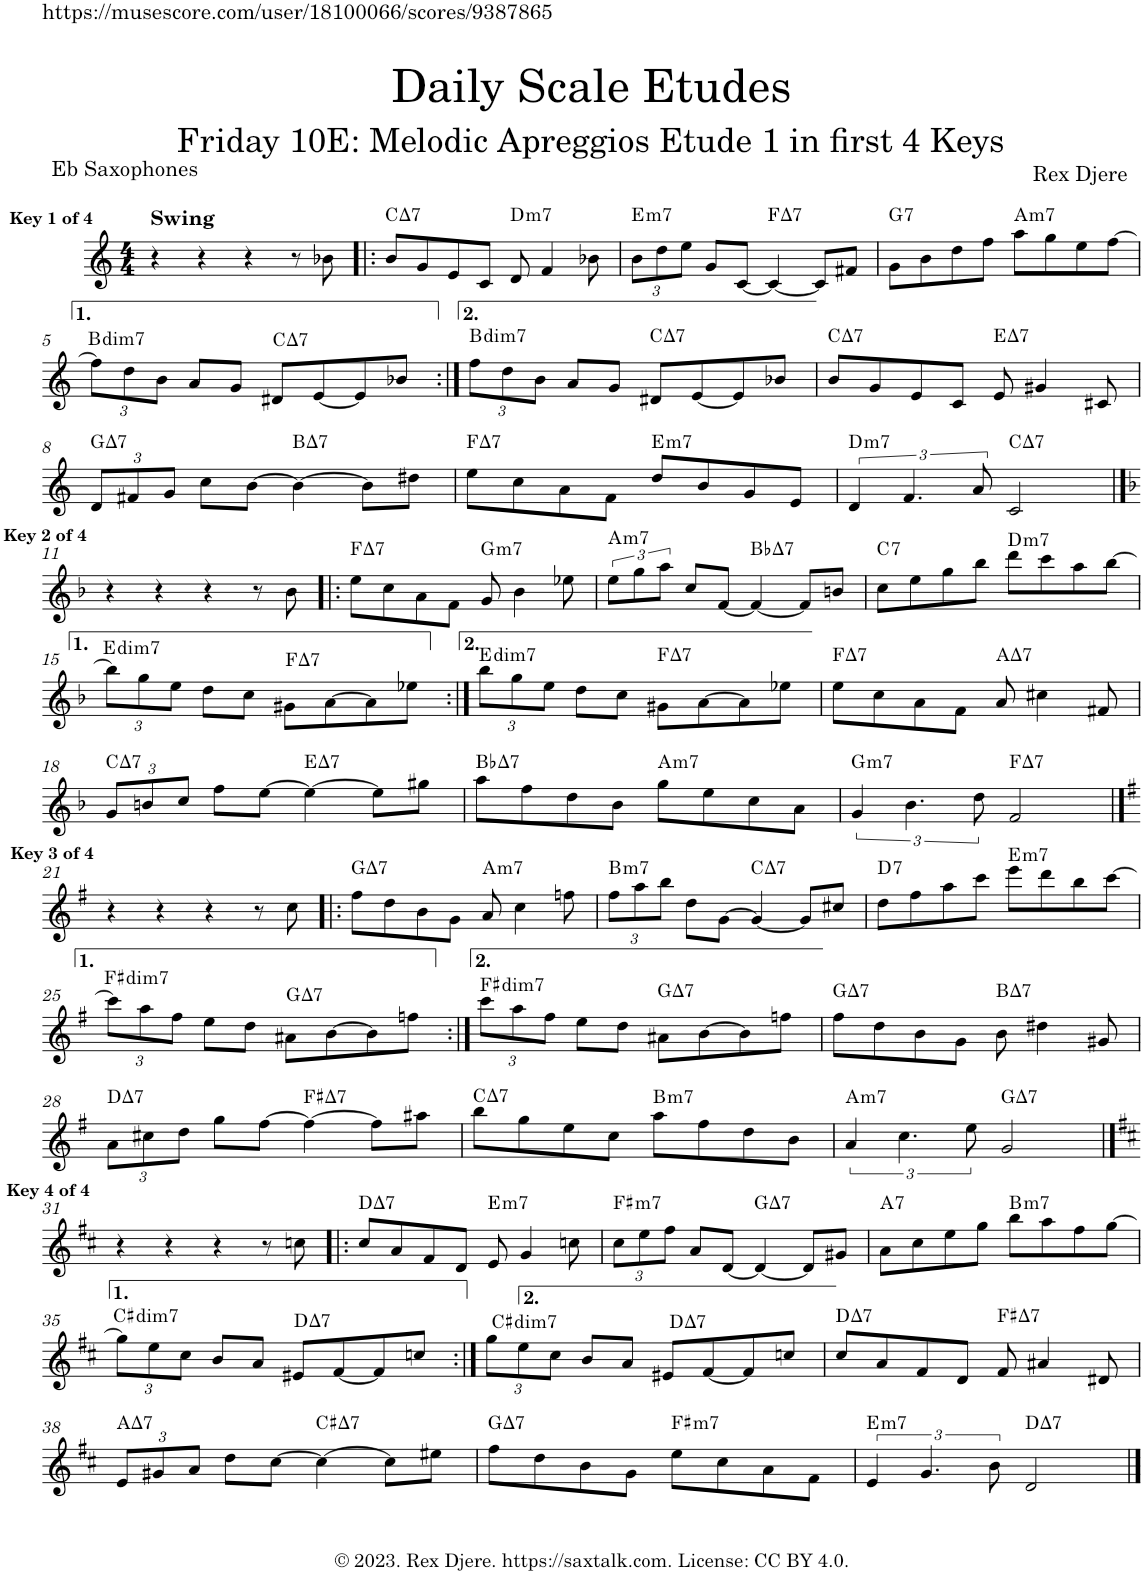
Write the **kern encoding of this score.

**kern	**harte
*part1	*part1
*staff1	*
*I"Alto Saxophone	*
*I'A. Sax.	*
*clefG2	*
*Trd5c9	*
*k[]	*
*M4/4	*
=1	=1
!LO:TX:a:B:t=Swing	!
!LO:TX:a:B:t=Key 1 of 4	!
4r	.
4r	.
4r	.
8r	.
8b-X\	.
=2!|:	=2!|:
!	!LO:H:kt=7
8b/L	C:maj7
8g/	.
8e/	.
8c/J	.
!	!LO:H:kt=m7
8d/	D:min7
4f/	.
8b-X\	.
=3	=3
*Xbrackettup	*
!	!LO:H:kt=m7
12b\L	E:min7
12dd\	.
12ee\J	.
8g/L	.
[8c/J	.
!	!LO:H:kt=7
4c/_	F:maj7
8c/L]	.
8f#X/J	.
=4	=4
!	!LO:H:kt=7
8g\L	G:7
8b\	.
8dd\	.
8ff\J	.
!	!LO:H:kt=m7
8aa\L	A:min7
8gg\	.
8ee\	.
[8ff\J	.
!!LO:LB:g=z
=5	=5
!	!LO:H:kt=dim7
12ff\L]	B:dim7
12dd\	.
12b\J	.
8a/L	.
8g/J	.
!	!LO:H:kt=7
8d#X/L	C:maj7
[8e/	.
8e/]	.
8b-X/J	.
=6:|!	=6:|!
!	!LO:H:kt=dim7
12ff\L	B:dim7
12dd\	.
12b\J	.
8a/L	.
8g/J	.
!	!LO:H:kt=7
8d#X/L	C:maj7
[8e/	.
8e/]	.
8b-X/J	.
=7	=7
!	!LO:H:kt=7
8b/L	C:maj7
8g/	.
8e/	.
8c/J	.
!	!LO:H:kt=7
8e/	E:maj7
4g#X/	.
8c#X/	.
!!LO:LB:g=z
=8	=8
!	!LO:H:kt=7
12d/L	G:maj7
12f#X/	.
12g/J	.
8cc\L	.
[8b\J	.
!	!LO:H:kt=7
4b\_	B:maj7
8b\L]	.
8dd#X\J	.
=9	=9
!	!LO:H:kt=7
8ee\L	F:maj7
8cc\	.
8a\	.
8f\J	.
!	!LO:H:kt=m7
8dd/L	E:min7
8b/	.
8g/	.
8e/J	.
=10	=10
*brackettup	*
!	!LO:H:kt=m7
6d/	D:min7
6.f/	.
12a/	.
!	!LO:H:kt=7
2c/	C:maj7
!!LO:LB:g=z
==11	==11
*k[b-]	*
!LO:TX:a:B:t=Key 2 of 4	!
4r	.
4r	.
4r	.
8r	.
8b-\	.
=12!|:	=12!|:
!	!LO:H:kt=7
8ee\L	F:maj7
8cc\	.
8a\	.
8f\J	.
!	!LO:H:kt=m7
8g/	G:min7
4b-\	.
8ee-X\	.
=13	=13
!	!LO:H:kt=m7
12ee\L	A:min7
12gg\	.
12aa\J	.
8cc/L	.
[8f/J	.
!	!LO:H:kt=7
4f/_	Bb:maj7
8f/L]	.
8bn/J	.
=14	=14
!	!LO:H:kt=7
8cc\L	C:7
8ee\	.
8gg\	.
8bb-\J	.
!	!LO:H:kt=m7
8ddd\L	D:min7
8ccc\	.
8aa\	.
[8bb-\J	.
!!LO:LB:g=z
=15	=15
*Xbrackettup	*
!	!LO:H:kt=dim7
12bb-\L]	E:dim7
12gg\	.
12ee\J	.
8dd\L	.
8cc\J	.
!	!LO:H:kt=7
8g#X\L	F:maj7
[8a\	.
8a\]	.
8ee-X\J	.
=16:|!	=16:|!
!	!LO:H:kt=dim7
12bb-\L	E:dim7
12gg\	.
12ee\J	.
8dd\L	.
8cc\J	.
!	!LO:H:kt=7
8g#X\L	F:maj7
[8a\	.
8a\]	.
8ee-X\J	.
=17	=17
!	!LO:H:kt=7
8ee\L	F:maj7
8cc\	.
8a\	.
8f\J	.
!	!LO:H:kt=7
8a/	A:maj7
4cc#X\	.
8f#X/	.
!!LO:LB:g=z
=18	=18
!	!LO:H:kt=7
12g/L	C:maj7
12bn/	.
12cc/J	.
8ff\L	.
[8ee\J	.
!	!LO:H:kt=7
4ee\_	E:maj7
8ee\L]	.
8gg#X\J	.
=19	=19
!	!LO:H:kt=7
8aa\L	Bb:maj7
8ff\	.
8dd\	.
8b-\J	.
!	!LO:H:kt=m7
8gg\L	A:min7
8ee\	.
8cc\	.
8a\J	.
=20	=20
*brackettup	*
!	!LO:H:kt=m7
6g/	G:min7
6.b-\	.
12dd\	.
!	!LO:H:kt=7
2f/	F:maj7
!!LO:LB:g=z
==21	==21
*k[f#]	*
!LO:TX:a:B:t=Key 3 of 4	!
4r	.
4r	.
4r	.
8r	.
8cc\	.
=22!|:	=22!|:
!	!LO:H:kt=7
8ff#\L	G:maj7
8dd\	.
8b\	.
8g\J	.
!	!LO:H:kt=m7
8a/	A:min7
4cc\	.
8ffn\	.
=23	=23
*Xbrackettup	*
!	!LO:H:kt=m7
12ff#\L	B:min7
12aa\	.
12bb\J	.
8dd\L	.
[8g\J	.
!	!LO:H:kt=7
4g/_	C:maj7
8g/L]	.
8cc#X/J	.
=24	=24
!	!LO:H:kt=7
8dd\L	D:7
8ff#\	.
8aa\	.
8ccc\J	.
!	!LO:H:kt=m7
8eee\L	E:min7
8ddd\	.
8bb\	.
[8ccc\J	.
!!LO:LB:g=z
=25	=25
!	!LO:H:kt=dim7
12ccc\L]	F#:dim7
12aa\	.
12ff#\J	.
8ee\L	.
8dd\J	.
!	!LO:H:kt=7
8a#X\L	G:maj7
[8b\	.
8b\]	.
8ffn\J	.
=26:|!	=26:|!
!	!LO:H:kt=dim7
12ccc\L	F#:dim7
12aa\	.
12ff#\J	.
8ee\L	.
8dd\J	.
!	!LO:H:kt=7
8a#X\L	G:maj7
[8b\	.
8b\]	.
8ffn\J	.
=27	=27
!	!LO:H:kt=7
8ff#\L	G:maj7
8dd\	.
8b\	.
8g\J	.
!	!LO:H:kt=7
8b\	B:maj7
4dd#X\	.
8g#X/	.
!!LO:LB:g=z
=28	=28
!	!LO:H:kt=7
12a\L	D:maj7
12cc#X\	.
12dd\J	.
8gg\L	.
[8ff#\J	.
!	!LO:H:kt=7
4ff#\_	F#:maj7
8ff#\L]	.
8aa#X\J	.
=29	=29
!	!LO:H:kt=7
8bb\L	C:maj7
8gg\	.
8ee\	.
8cc\J	.
!	!LO:H:kt=m7
8aa\L	B:min7
8ff#\	.
8dd\	.
8b\J	.
=30	=30
*brackettup	*
!	!LO:H:kt=m7
6a/	A:min7
6.cc\	.
12ee\	.
!	!LO:H:kt=7
2g/	G:maj7
!!LO:LB:g=z
==31	==31
*k[f#c#]	*
!LO:TX:a:B:t=Key 4 of 4	!
4r	.
4r	.
4r	.
8r	.
8ccn\	.
=32!|:	=32!|:
!	!LO:H:kt=7
8cc#/L	D:maj7
8a/	.
8f#/	.
8d/J	.
!	!LO:H:kt=m7
8e/	E:min7
4g/	.
8ccn\	.
=33	=33
*Xbrackettup	*
!	!LO:H:kt=m7
12cc#\L	F#:min7
12ee\	.
12ff#\J	.
8a/L	.
[8d/J	.
!	!LO:H:kt=7
4d/_	G:maj7
8d/L]	.
8g#X/J	.
=34	=34
!	!LO:H:kt=7
8a\L	A:7
8cc#\	.
8ee\	.
8gg\J	.
!	!LO:H:kt=m7
8bb\L	B:min7
8aa\	.
8ff#\	.
[8gg\J	.
!!LO:LB:g=z
=35	=35
!	!LO:H:kt=dim7
12gg\L]	C#:dim7
12ee\	.
12cc#\J	.
8b/L	.
8a/J	.
!	!LO:H:kt=7
8e#X/L	D:maj7
[8f#/	.
8f#/]	.
8ccn/J	.
=36:|!	=36:|!
!	!LO:H:kt=dim7
12gg\L	C#:dim7
12ee\	.
12cc#\J	.
8b/L	.
8a/J	.
!	!LO:H:kt=7
8e#X/L	D:maj7
[8f#/	.
8f#/]	.
8ccn/J	.
=37	=37
!	!LO:H:kt=7
8cc#/L	D:maj7
8a/	.
8f#/	.
8d/J	.
!	!LO:H:kt=7
8f#/	F#:maj7
4a#X/	.
8d#X/	.
!!LO:LB:g=z
=38	=38
!	!LO:H:kt=7
12e/L	A:maj7
12g#X/	.
12a/J	.
8dd\L	.
[8cc#\J	.
!	!LO:H:kt=7
4cc#\_	C#:maj7
8cc#\L]	.
8ee#X\J	.
=39	=39
!	!LO:H:kt=7
8ff#\L	G:maj7
8dd\	.
8b\	.
8g\J	.
!	!LO:H:kt=m7
8ee\L	F#:min7
8cc#\	.
8a\	.
8f#\J	.
=40	=40
*brackettup	*
!	!LO:H:kt=m7
6e/	E:min7
6.g/	.
12b\	.
!	!LO:H:kt=7
2d/	D:maj7
==	==
*-	*-
